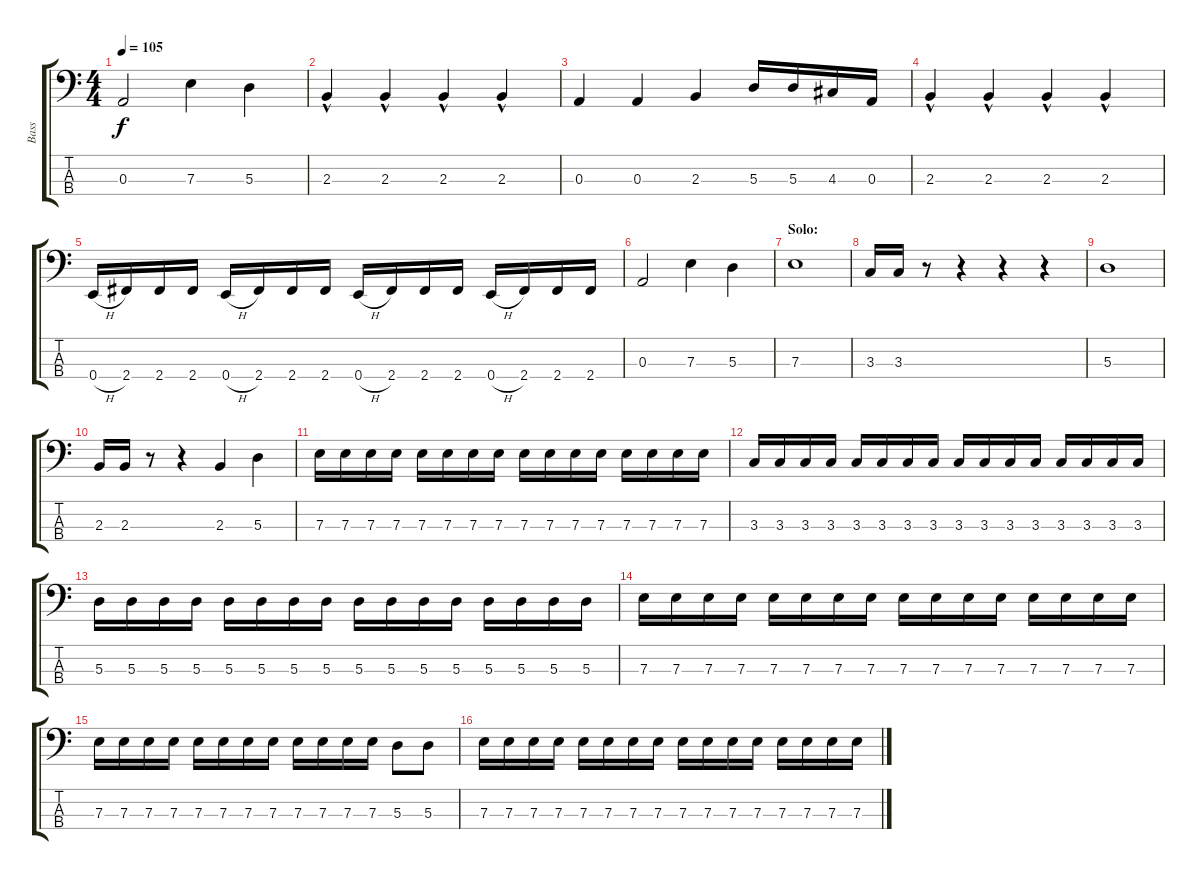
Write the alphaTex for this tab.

\track ("Bass" "Bass") {instrument electricbasspick}
\staff {score tabs}
\tuning (G2 D2 A1 E1) {hide}
\ts (4 4)
\tempo 105
\clef f4
\ks c
0.3.2{dy f} 7.3.4 5.3.4 |
2.3{hac}.4 2.3{hac}.4 2.3{hac}.4 2.3{hac}.4 |
0.3.4 0.3.4 2.3.4 5.3.16 5.3.16 4.3.16 0.3.16 |
2.3{hac}.4 2.3{hac}.4 2.3{hac}.4 2.3{hac}.4 |
0.4{h}.16 2.4.16 2.4.16 2.4.16 0.4{h}.16 2.4.16 2.4.16 2.4.16 0.4{h}.16 2.4.16 2.4.16 2.4.16 0.4{h}.16 2.4.16 2.4.16 2.4.16 |
0.3.2 7.3.4 5.3.4 |
\section ("" "Solo:")
7.3.1 |
3.3.16 3.3.16 r.8 r.4 r.4 r.4 |
5.3.1 |
2.3.16 2.3.16 r.8 r.4 2.3.4 5.3.4 |
7.3.16 7.3.16 7.3.16 7.3.16 7.3.16 7.3.16 7.3.16 7.3.16 7.3.16 7.3.16 7.3.16 7.3.16 7.3.16 7.3.16 7.3.16 7.3.16 |
3.3.16 3.3.16 3.3.16 3.3.16 3.3.16 3.3.16 3.3.16 3.3.16 3.3.16 3.3.16 3.3.16 3.3.16 3.3.16 3.3.16 3.3.16 3.3.16 |
5.3.16 5.3.16 5.3.16 5.3.16 5.3.16 5.3.16 5.3.16 5.3.16 5.3.16 5.3.16 5.3.16 5.3.16 5.3.16 5.3.16 5.3.16 5.3.16 |
7.3.16 7.3.16 7.3.16 7.3.16 7.3.16 7.3.16 7.3.16 7.3.16 7.3.16 7.3.16 7.3.16 7.3.16 7.3.16 7.3.16 7.3.16 7.3.16 |
7.3.16 7.3.16 7.3.16 7.3.16 7.3.16 7.3.16 7.3.16 7.3.16 7.3.16 7.3.16 7.3.16 7.3.16 5.3.8 5.3.8 |
7.3.16 7.3.16 7.3.16 7.3.16 7.3.16 7.3.16 7.3.16 7.3.16 7.3.16 7.3.16 7.3.16 7.3.16 7.3.16 7.3.16 7.3.16 7.3.16
